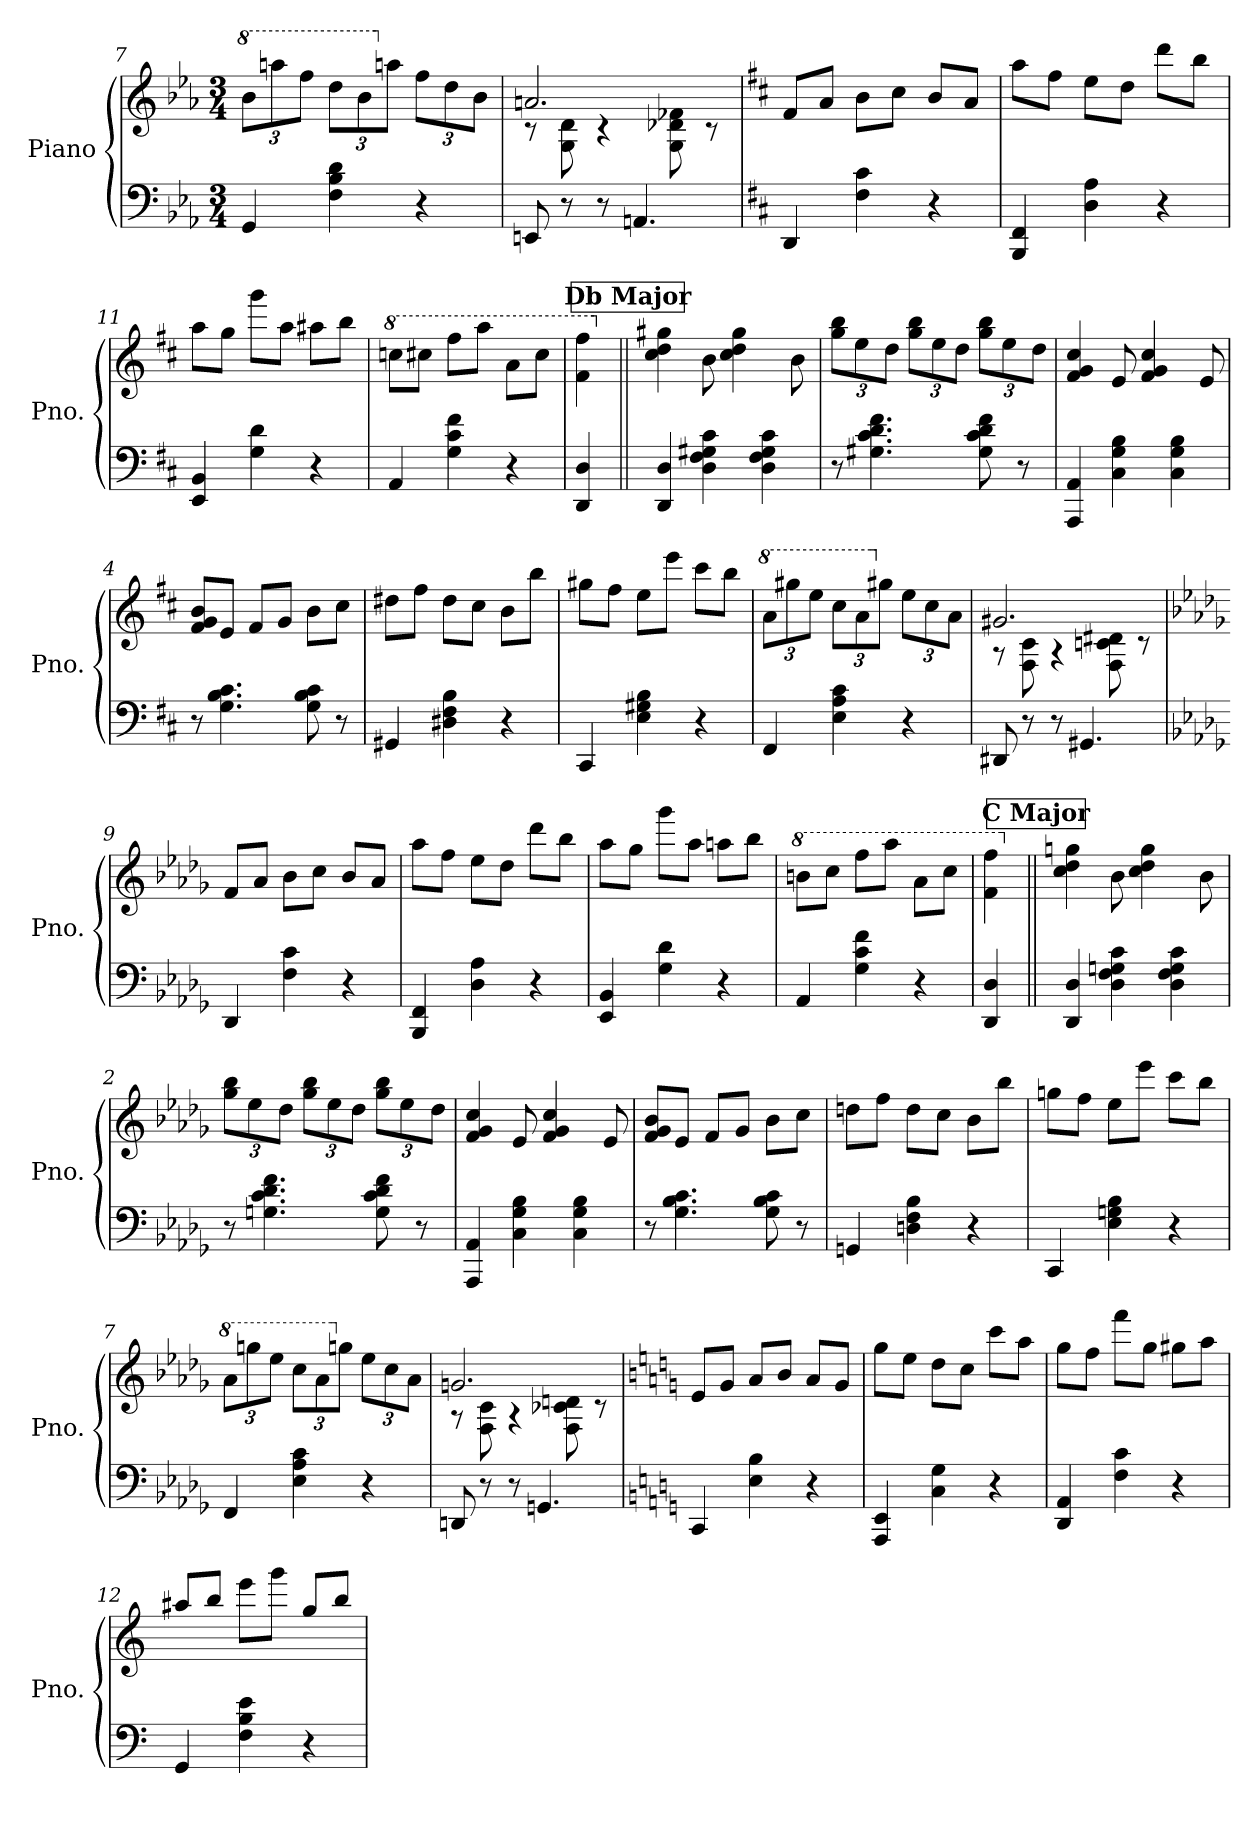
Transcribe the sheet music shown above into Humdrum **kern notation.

**kern	**kern
*part1	*part1
*staff2	*staff1
*I"Piano	*
*I'Pno.	*
*clefF4	*clefG2
*k[b-e-a-]	*k[b-e-a-]
*M3/4	*M3/4
*	*8va
*	*Xbrackettup
=7	=7
4GG/	12bb-\L
.	12aaan\
.	12fff\J
4F\ 4B-\ 4d\	12ddd\L
.	12bb-\
*	*X8va
.	12aan\J
4r	12ff\L
.	12dd\
.	12b-\J
=8	=8
*	*^
8EEn/	2.an/	8r
8r	.	8G\ 8d\
8r	.	4r
4.AAn/	.	.
.	.	8G\ 8d-X\ 8f-X\
.	.	8r
*	*v	*v
!!LO:LB:g=z
=9	=9
*k[f#c#]	*k[f#c#]
4DD/	8f#/L
.	8a/J
4F#\ 4c#\	8b\L
.	8cc#\J
4r	8b/L
.	8a/J
=10	=10
4BBB/ 4FF#/	8aa\L
.	8ff#\J
4D\ 4A\	8ee\L
.	8dd\J
4r	8ddd\L
.	8bb\J
=11	=11
4EE/ 4BB/	8aa\L
.	8gg\J
4G\ 4d\	8ggg\L
.	8aa\J
4r	8aa#X\L
.	8bb\J
=12	=12
*	*8va
4AA/	8cccn\L
.	8ccc#X\J
4G\ 4c#\ 4f#\	8fff#\L
.	8aaa\J
4r	8aa\L
.	8ccc#\J
=13	=13
4DD/ 4D/	4ff#\ 4fff#\
!!LO:LB:g=z
!!LO:REH:place=s1:a:B:fs=14:t=Db Major
=1||	=1||
*	*X8va
4DD/ 4D/	4cc#\ 4dd\ 4gg#X\
4D\ 4F#\ 4G#X\ 4c#\	8b\
.	4cc#\ 4dd\ 4gg#\
4D\ 4F#\ 4G#\ 4c#\	.
.	8b\
=2	=2
8r	12gg\ 12bb\L
.	12ee\
4.G#X\ 4.c#\ 4.d\ 4.f#\	.
.	12dd\J
.	12gg\ 12bb\L
.	12ee\
.	12dd\J
8G#\ 8c#\ 8d\ 8f#\	12gg\ 12bb\L
.	12ee\
8r	.
.	12dd\J
=3	=3
4AAA/ 4AA/	4f#/ 4g/ 4cc#/
4C#\ 4G\ 4B\	8e/
.	4f#/ 4g/ 4cc#/
4C#\ 4G\ 4B\	.
.	8e/
=4	=4
8r	8f#/ 8g/ 8b/L
4.G\ 4.B\ 4.c#\	8e/J
.	8f#/L
.	8g/J
8G\ 8B\ 8c#\	8b\L
8r	8cc#\J
!!LO:LB:g=z
=5	=5
4GG#X/	8dd#X\L
.	8ff#\J
4D#X\ 4F#\ 4B\	8dd#\L
.	8cc#\J
4r	8b\L
.	8bb\J
=6	=6
4CC#/	8gg#X\L
.	8ff#\J
4E\ 4G#X\ 4B\	8ee\L
.	8eee\J
4r	8ccc#\L
.	8bb\J
=7	=7
*	*8va
4FF#/	12aa\L
.	12ggg#X\
.	12eee\J
4E\ 4A\ 4c#\	12ccc#\L
.	12aa\
*	*X8va
.	12gg#X\J
4r	12ee\L
.	12cc#\
.	12a\J
=8	=8
*	*^
8DD#X/	2.g#X/	8r
8r	.	8F#\ 8c#\
8r	.	4r
4.GG#X/	.	.
.	.	8F#\ 8cn\ 8d#X\
.	.	8r
*	*v	*v
!!LO:PB:g=z
=9	=9
*k[b-e-a-d-g-]	*k[b-e-a-d-g-]
4DD-/	8f/L
.	8a-/J
4F\ 4c\	8b-\L
.	8cc\J
4r	8b-/L
.	8a-/J
=10	=10
4BBB-/ 4FF/	8aa-\L
.	8ff\J
4D-\ 4A-\	8ee-\L
.	8dd-\J
4r	8ddd-\L
.	8bb-\J
=11	=11
4EE-/ 4BB-/	8aa-\L
.	8gg-\J
4G-\ 4d-\	8ggg-\L
.	8aa-\J
4r	8aan\L
.	8bb-\J
=12	=12
*	*8va
4AA-/	8bbn\L
.	8ccc\J
4G-\ 4c\ 4f\	8fff\L
.	8aaa-\J
4r	8aa-\L
.	8ccc\J
=13	=13
4DD-/ 4D-/	4ff\ 4fff\
!!LO:LB:g=z
!!LO:REH:place=s1:a:B:fs=14:t=C Major
=1||	=1||
*	*X8va
4DD-/ 4D-/	4cc\ 4dd-\ 4ggn\
4D-\ 4F\ 4Gn\ 4c\	8b-\
.	4cc\ 4dd-\ 4gg\
4D-\ 4F\ 4G\ 4c\	.
.	8b-\
=2	=2
8r	12gg-\ 12bb-\L
.	12ee-\
4.Gn\ 4.c\ 4.d-\ 4.f\	.
.	12dd-\J
.	12gg-\ 12bb-\L
.	12ee-\
.	12dd-\J
8G\ 8c\ 8d-\ 8f\	12gg-\ 12bb-\L
.	12ee-\
8r	.
.	12dd-\J
=3	=3
4AAA-/ 4AA-/	4f/ 4g-/ 4cc/
4C\ 4G-\ 4B-\	8e-/
.	4f/ 4g-/ 4cc/
4C\ 4G-\ 4B-\	.
.	8e-/
=4	=4
8r	8f/ 8g-/ 8b-/L
4.G-\ 4.B-\ 4.c\	8e-/J
.	8f/L
.	8g-/J
8G-\ 8B-\ 8c\	8b-\L
8r	8cc\J
!!LO:LB:g=z
=5	=5
4GGn/	8ddn\L
.	8ff\J
4Dn\ 4F\ 4B-\	8dd\L
.	8cc\J
4r	8b-\L
.	8bb-\J
=6	=6
4CC/	8ggn\L
.	8ff\J
4E-\ 4Gn\ 4B-\	8ee-\L
.	8eee-\J
4r	8ccc\L
.	8bb-\J
=7	=7
*	*8va
4FF/	12aa-\L
.	12gggn\
.	12eee-\J
4E-\ 4A-\ 4c\	12ccc\L
.	12aa-\
*	*X8va
.	12ggn\J
4r	12ee-\L
.	12cc\
.	12a-\J
=8	=8
*	*^
8DDn/	2.gn/	8r
8r	.	8F\ 8c\
8r	.	4r
4.GGn/	.	.
.	.	8F\ 8c-X\ 8dn\
.	.	8r
*	*v	*v
!!LO:LB:g=z
=9	=9
*k[]	*k[]
4CC/	8e/L
.	8g/J
4E\ 4B\	8a/L
.	8b/J
4r	8a/L
.	8g/J
=10	=10
4AAA/ 4EE/	8gg\L
.	8ee\J
4C\ 4G\	8dd\L
.	8cc\J
4r	8ccc\L
.	8aa\J
=11	=11
4DD/ 4AA/	8gg\L
.	8ff\J
4F\ 4c\	8fff\L
.	8gg\J
4r	8gg#X\L
.	8aa\J
=12	=12
4GG/	8aa#X/L
.	8bb/J
4F\ 4B\ 4e\	8eee\L
.	8ggg\J
4r	8gg/L
.	8bb/J
=	=
*-	*-
